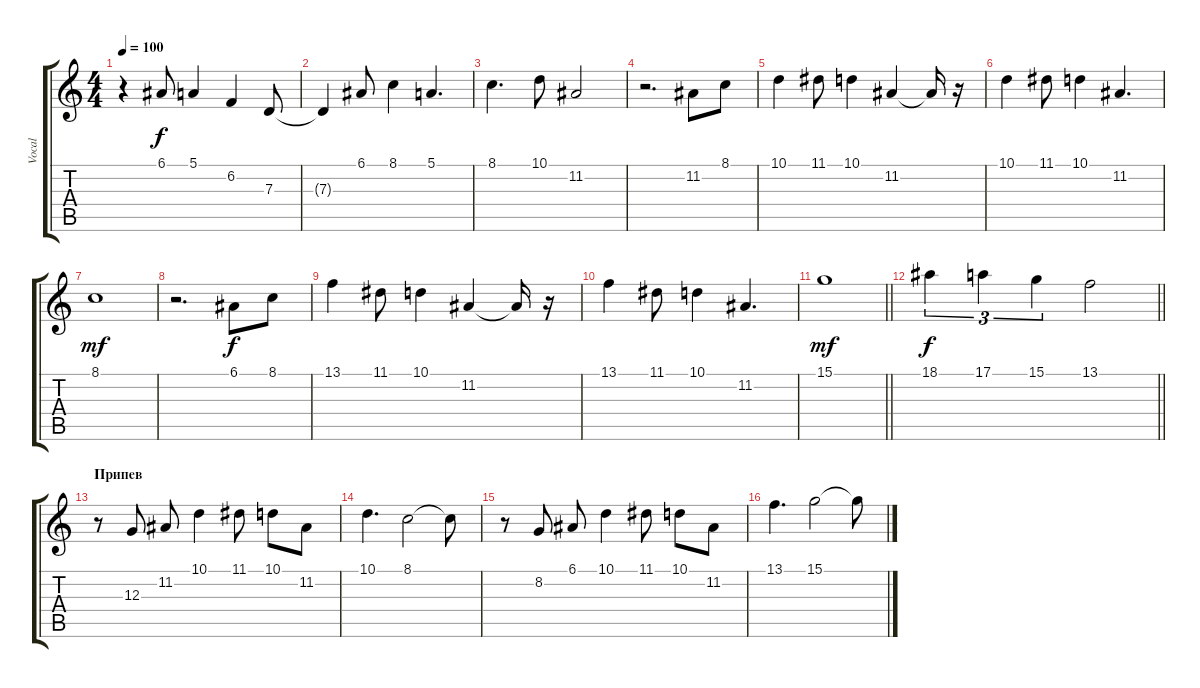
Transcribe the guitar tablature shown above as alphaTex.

\track ("Vocal" "Vocal") {instrument altosax}
\staff {score tabs}
\tuning (E4 B3 G3 D3 A2 E2) {hide}
\ts (4 4)
\tempo 100
\clef g2
\ks c
r.4{dy f} 6.1.8 5.1.4 6.2.4 7.3.8 |
7.3{t}.4 6.1.8 8.1.4 5.1.4{d} |
8.1.4{d} 10.1.8 11.2.2 |
r.2{d} 11.2.8 8.1.8 |
10.1.4 11.1.8 10.1.4 11.2.4 11.2{t}.16 r.16 |
10.1.4 11.1.8 10.1.4 11.2.4{d} |
8.1.1{dy mf} |
r.2{d} 6.1.8{dy f} 8.1.8 |
13.1.4 11.1.8 10.1.4 11.2.4 11.2{t}.16 r.16 |
13.1.4 11.1.8 10.1.4 11.2.4{d} |
\barLineRight lightlight
15.1.1{dy mf} |
\barLineRight lightlight
18.1.4{tu (3 2) dy f} 17.1.4{tu (3 2)} 15.1.4{tu (3 2)} 13.1.2 |
\section ("" "Припев")
r.8 12.3.8 11.2.8 10.1.4 11.1.8 10.1.8 11.2.8 |
10.1.4{d} 8.1.2 8.1{t}.8 |
r.8 8.2.8 6.1.8 10.1.4 11.1.8 10.1.8 11.2.8 |
13.1.4{d} 15.1.2 15.1{t}.8
